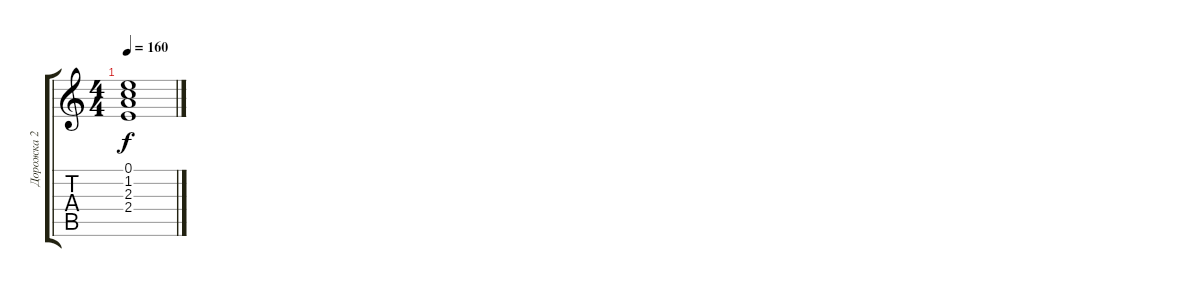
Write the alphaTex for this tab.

\track ("Дорожка 2" "Дорожка 2") {instrument acousticguitarsteel}
\staff {score tabs}
\tuning (E4 B3 G3 D3 A2 E2) {hide}
\ts (4 4)
\tempo 160
\clef g2
\ks c
(0.1{t} 1.2{t} 2.3{t} 2.4{t}).1{dy f}
